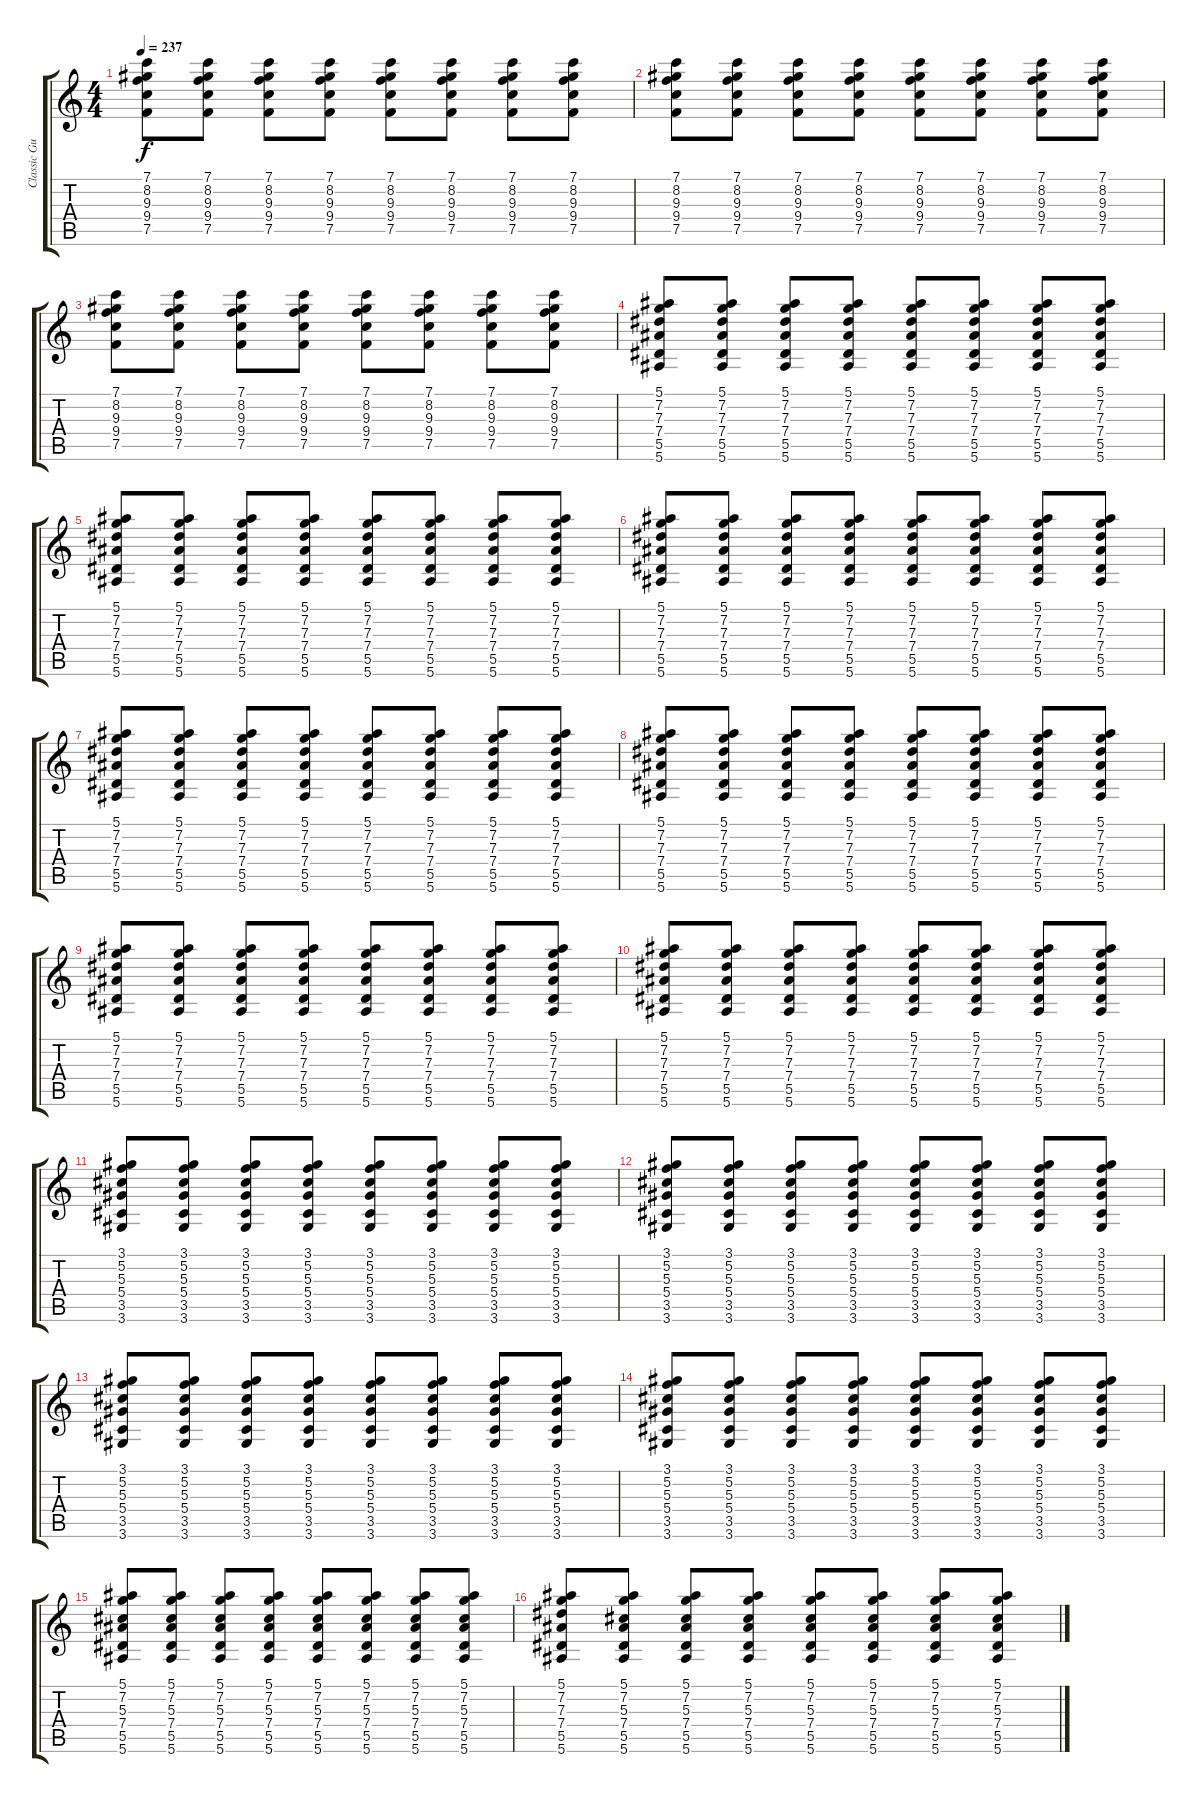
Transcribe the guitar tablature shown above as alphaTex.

\track ("Classic Guitar" "Classic Gu") {instrument acousticguitarnylon}
\staff {score tabs}
\tuning (F4 C4 Ab3 Eb3 Bb2 F2) {hide}
\ts (4 4)
\tempo 237
\clef g2
\ks c
(7.1 8.2 9.3 9.4 7.5).8{dy f} (7.1 8.2 9.3 9.4 7.5).8 (7.1 8.2 9.3 9.4 7.5).8 (7.1 8.2 9.3 9.4 7.5).8 (7.1 8.2 9.3 9.4 7.5).8 (7.1 8.2 9.3 9.4 7.5).8 (7.1 8.2 9.3 9.4 7.5).8 (7.1 8.2 9.3 9.4 7.5).8 |
(7.1 8.2 9.3 9.4 7.5).8 (7.1 8.2 9.3 9.4 7.5).8 (7.1 8.2 9.3 9.4 7.5).8 (7.1 8.2 9.3 9.4 7.5).8 (7.1 8.2 9.3 9.4 7.5).8 (7.1 8.2 9.3 9.4 7.5).8 (7.1 8.2 9.3 9.4 7.5).8 (7.1 8.2 9.3 9.4 7.5).8 |
(7.1 8.2 9.3 9.4 7.5).8 (7.1 8.2 9.3 9.4 7.5).8 (7.1 8.2 9.3 9.4 7.5).8 (7.1 8.2 9.3 9.4 7.5).8 (7.1 8.2 9.3 9.4 7.5).8 (7.1 8.2 9.3 9.4 7.5).8 (7.1 8.2 9.3 9.4 7.5).8 (7.1 8.2 9.3 9.4 7.5).8 |
(5.1 7.2 7.3 7.4 5.5 5.6).8 (5.1 7.2 7.3 7.4 5.5 5.6).8 (5.1 7.2 7.3 7.4 5.5 5.6).8 (5.1 7.2 7.3 7.4 5.5 5.6).8 (5.1 7.2 7.3 7.4 5.5 5.6).8 (5.1 7.2 7.3 7.4 5.5 5.6).8 (5.1 7.2 7.3 7.4 5.5 5.6).8 (5.1 7.2 7.3 7.4 5.5 5.6).8 |
(5.1 7.2 7.3 7.4 5.5 5.6).8 (5.1 7.2 7.3 7.4 5.5 5.6).8 (5.1 7.2 7.3 7.4 5.5 5.6).8 (5.1 7.2 7.3 7.4 5.5 5.6).8 (5.1 7.2 7.3 7.4 5.5 5.6).8 (5.1 7.2 7.3 7.4 5.5 5.6).8 (5.1 7.2 7.3 7.4 5.5 5.6).8 (5.1 7.2 7.3 7.4 5.5 5.6).8 |
(5.1 7.2 7.3 7.4 5.5 5.6).8 (5.1 7.2 7.3 7.4 5.5 5.6).8 (5.1 7.2 7.3 7.4 5.5 5.6).8 (5.1 7.2 7.3 7.4 5.5 5.6).8 (5.1 7.2 7.3 7.4 5.5 5.6).8 (5.1 7.2 7.3 7.4 5.5 5.6).8 (5.1 7.2 7.3 7.4 5.5 5.6).8 (5.1 7.2 7.3 7.4 5.5 5.6).8 |
(5.1 7.2 7.3 7.4 5.5 5.6).8 (5.1 7.2 7.3 7.4 5.5 5.6).8 (5.1 7.2 7.3 7.4 5.5 5.6).8 (5.1 7.2 7.3 7.4 5.5 5.6).8 (5.1 7.2 7.3 7.4 5.5 5.6).8 (5.1 7.2 7.3 7.4 5.5 5.6).8 (5.1 7.2 7.3 7.4 5.5 5.6).8 (5.1 7.2 7.3 7.4 5.5 5.6).8 |
(5.1 7.2 7.3 7.4 5.5 5.6).8 (5.1 7.2 7.3 7.4 5.5 5.6).8 (5.1 7.2 7.3 7.4 5.5 5.6).8 (5.1 7.2 7.3 7.4 5.5 5.6).8 (5.1 7.2 7.3 7.4 5.5 5.6).8 (5.1 7.2 7.3 7.4 5.5 5.6).8 (5.1 7.2 7.3 7.4 5.5 5.6).8 (5.1 7.2 7.3 7.4 5.5 5.6).8 |
(5.1 7.2 7.3 7.4 5.5 5.6).8 (5.1 7.2 7.3 7.4 5.5 5.6).8 (5.1 7.2 7.3 7.4 5.5 5.6).8 (5.1 7.2 7.3 7.4 5.5 5.6).8 (5.1 7.2 7.3 7.4 5.5 5.6).8 (5.1 7.2 7.3 7.4 5.5 5.6).8 (5.1 7.2 7.3 7.4 5.5 5.6).8 (5.1 7.2 7.3 7.4 5.5 5.6).8 |
(5.1 7.2 7.3 7.4 5.5 5.6).8 (5.1 7.2 7.3 7.4 5.5 5.6).8 (5.1 7.2 7.3 7.4 5.5 5.6).8 (5.1 7.2 7.3 7.4 5.5 5.6).8 (5.1 7.2 7.3 7.4 5.5 5.6).8 (5.1 7.2 7.3 7.4 5.5 5.6).8 (5.1 7.2 7.3 7.4 5.5 5.6).8 (5.1 7.2 7.3 7.4 5.5 5.6).8 |
(3.1 5.2 5.3 5.4 3.5 3.6).8 (3.1 5.2 5.3 5.4 3.5 3.6).8 (3.1 5.2 5.3 5.4 3.5 3.6).8 (3.1 5.2 5.3 5.4 3.5 3.6).8 (3.1 5.2 5.3 5.4 3.5 3.6).8 (3.1 5.2 5.3 5.4 3.5 3.6).8 (3.1 5.2 5.3 5.4 3.5 3.6).8 (3.1 5.2 5.3 5.4 3.5 3.6).8 |
(3.1 5.2 5.3 5.4 3.5 3.6).8 (3.1 5.2 5.3 5.4 3.5 3.6).8 (3.1 5.2 5.3 5.4 3.5 3.6).8 (3.1 5.2 5.3 5.4 3.5 3.6).8 (3.1 5.2 5.3 5.4 3.5 3.6).8 (3.1 5.2 5.3 5.4 3.5 3.6).8 (3.1 5.2 5.3 5.4 3.5 3.6).8 (3.1 5.2 5.3 5.4 3.5 3.6).8 |
(3.1 5.2 5.3 5.4 3.5 3.6).8 (3.1 5.2 5.3 5.4 3.5 3.6).8 (3.1 5.2 5.3 5.4 3.5 3.6).8 (3.1 5.2 5.3 5.4 3.5 3.6).8 (3.1 5.2 5.3 5.4 3.5 3.6).8 (3.1 5.2 5.3 5.4 3.5 3.6).8 (3.1 5.2 5.3 5.4 3.5 3.6).8 (3.1 5.2 5.3 5.4 3.5 3.6).8 |
(3.1 5.2 5.3 5.4 3.5 3.6).8 (3.1 5.2 5.3 5.4 3.5 3.6).8 (3.1 5.2 5.3 5.4 3.5 3.6).8 (3.1 5.2 5.3 5.4 3.5 3.6).8 (3.1 5.2 5.3 5.4 3.5 3.6).8 (3.1 5.2 5.3 5.4 3.5 3.6).8 (3.1 5.2 5.3 5.4 3.5 3.6).8 (3.1 5.2 5.3 5.4 3.5 3.6).8 |
(5.1 7.2 5.3 7.4 5.5 5.6).8 (5.1 7.2 5.3 7.4 5.5 5.6).8 (5.1 7.2 5.3 7.4 5.5 5.6).8 (5.1 7.2 5.3 7.4 5.5 5.6).8 (5.1 7.2 5.3 7.4 5.5 5.6).8 (5.1 7.2 5.3 7.4 5.5 5.6).8 (5.1 7.2 5.3 7.4 5.5 5.6).8 (5.1 7.2 5.3 7.4 5.5 5.6).8 |
(5.1 7.2 7.3 7.4 5.5 5.6).8 (5.1 7.2 5.3 7.4 5.5 5.6).8 (5.1 7.2 5.3 7.4 5.5 5.6).8 (5.1 7.2 5.3 7.4 5.5 5.6).8 (5.1 7.2 5.3 7.4 5.5 5.6).8 (5.1 7.2 5.3 7.4 5.5 5.6).8 (5.1 7.2 5.3 7.4 5.5 5.6).8 (5.1 7.2 5.3 7.4 5.5 5.6).8
